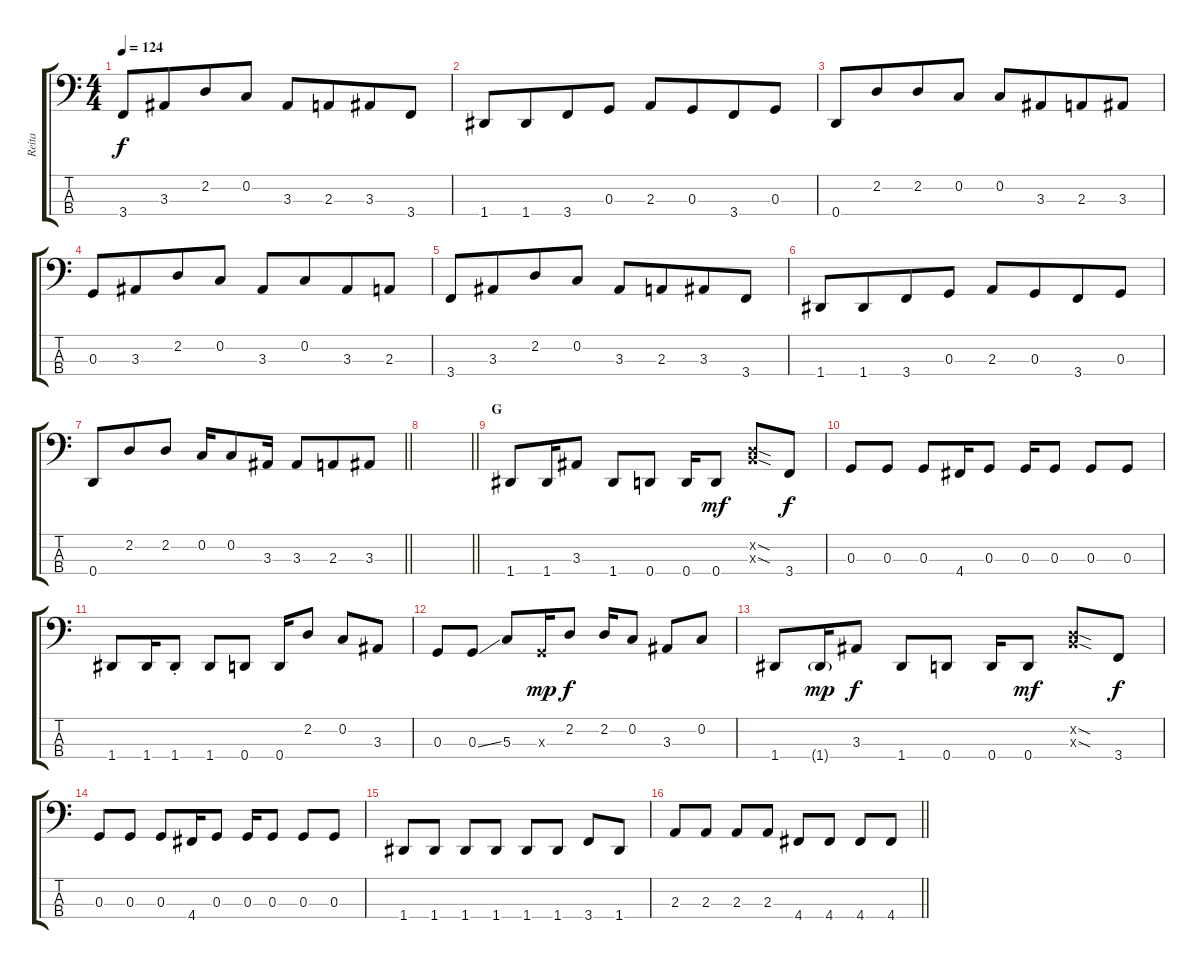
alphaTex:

\track ("Reita" "Reita") {instrument electricbassfinger}
\staff {score tabs}
\tuning (F2 C2 G1 D1) {hide}
\ts (4 4)
\tempo 124
\clef f4
\ks c
3.4.8{dy f} 3.3.8{beam merge} 2.2.8 0.2.8 3.3.8 2.3.8{beam merge} 3.3.8 3.4.8 |
1.4.8 1.4.8{beam merge} 3.4.8 0.3.8 2.3.8 0.3.8{beam merge} 3.4.8 0.3.8 |
0.4.8 2.2.8{beam merge} 2.2.8 0.2.8 0.2.8 3.3.8{beam merge} 2.3.8 3.3.8 |
0.3.8 3.3.8{beam merge} 2.2.8 0.2.8 3.3.8 0.2.8{beam merge} 3.3.8 2.3.8 |
3.4.8 3.3.8{beam merge} 2.2.8 0.2.8 3.3.8 2.3.8{beam merge} 3.3.8 3.4.8 |
1.4.8 1.4.8{beam merge} 3.4.8 0.3.8 2.3.8 0.3.8{beam merge} 3.4.8 0.3.8 |
\barLineRight lightlight
0.4.8{beam Up} 2.2.8{beam Up beam merge} 2.2.8{beam Up beam split} 0.2.16{beam Up} 0.2.8{beam Up beam merge} 3.3.16{beam Up beam split} 3.3.8{beam Up beam merge} 2.3.8{beam Up} 3.3.8{beam Up} |
\barLineRight lightlight
|
\section ("" "G")
1.4.8 1.4.16 3.3.8 1.4.8 0.4.8 0.4.16 0.4.8{dy mf} (2.2{sod x} 4.3{sod x}).8 3.4.8{dy f} |
0.3.8 0.3.8 0.3.8 4.4.16 0.3.8 0.3.16 0.3.8 0.3.8 0.3.8 |
1.4.8 1.4.16 1.4{st}.8 1.4.8 0.4.8 0.4.16 2.2.8 0.2.8 3.3.8 |
0.3.8 0.3{ss}.8 5.3.8 0.3{x}.16{dy mp} 2.2.8{dy f} 2.2.16 0.2.8 3.3.8 0.2.8 |
1.4.8 1.4{g}.16{dy mp} 3.3.8{dy f} 1.4.8 0.4.8 0.4.16 0.4.8{dy mf} (2.2{sod x} 4.3{sod x}).8 3.4.8{dy f} |
0.3.8 0.3.8 0.3.8 4.4.16 0.3.8 0.3.16 0.3.8 0.3.8 0.3.8 |
1.4.8 1.4.8 1.4.8 1.4.8 1.4.8 1.4.8 3.4.8 1.4.8 |
\barLineRight lightlight
2.3.8 2.3.8 2.3.8 2.3.8 4.4.8 4.4.8 4.4.8 4.4.8
